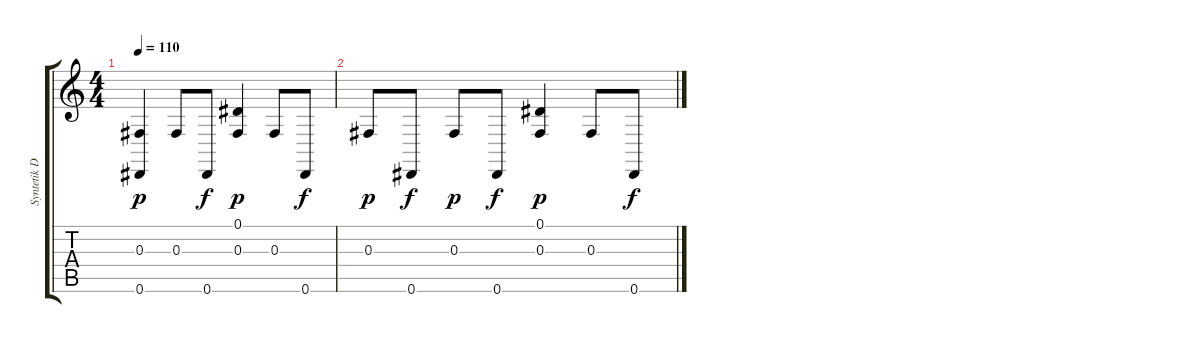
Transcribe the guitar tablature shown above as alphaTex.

\track ("Syntetik Dramz" "Syntetik D") {instrument gunshot}
\staff {score tabs}
\tuning (Eb4 Bb3 Gb3 Db3 Ab2 Eb2) {hide}
\ts (4 4)
\tempo 110
\clef g2
\ks c
(0.3 0.6).4{dy p volume 0} 0.3.8 0.6.8{dy f} (0.1 0.3).4{dy p} 0.3.8 0.6.8{dy f} |
0.3.8{dy p} 0.6.8{dy f} 0.3.8{dy p} 0.6.8{dy f} (0.1 0.3).4{dy p} 0.3.8 0.6.8{dy f}
